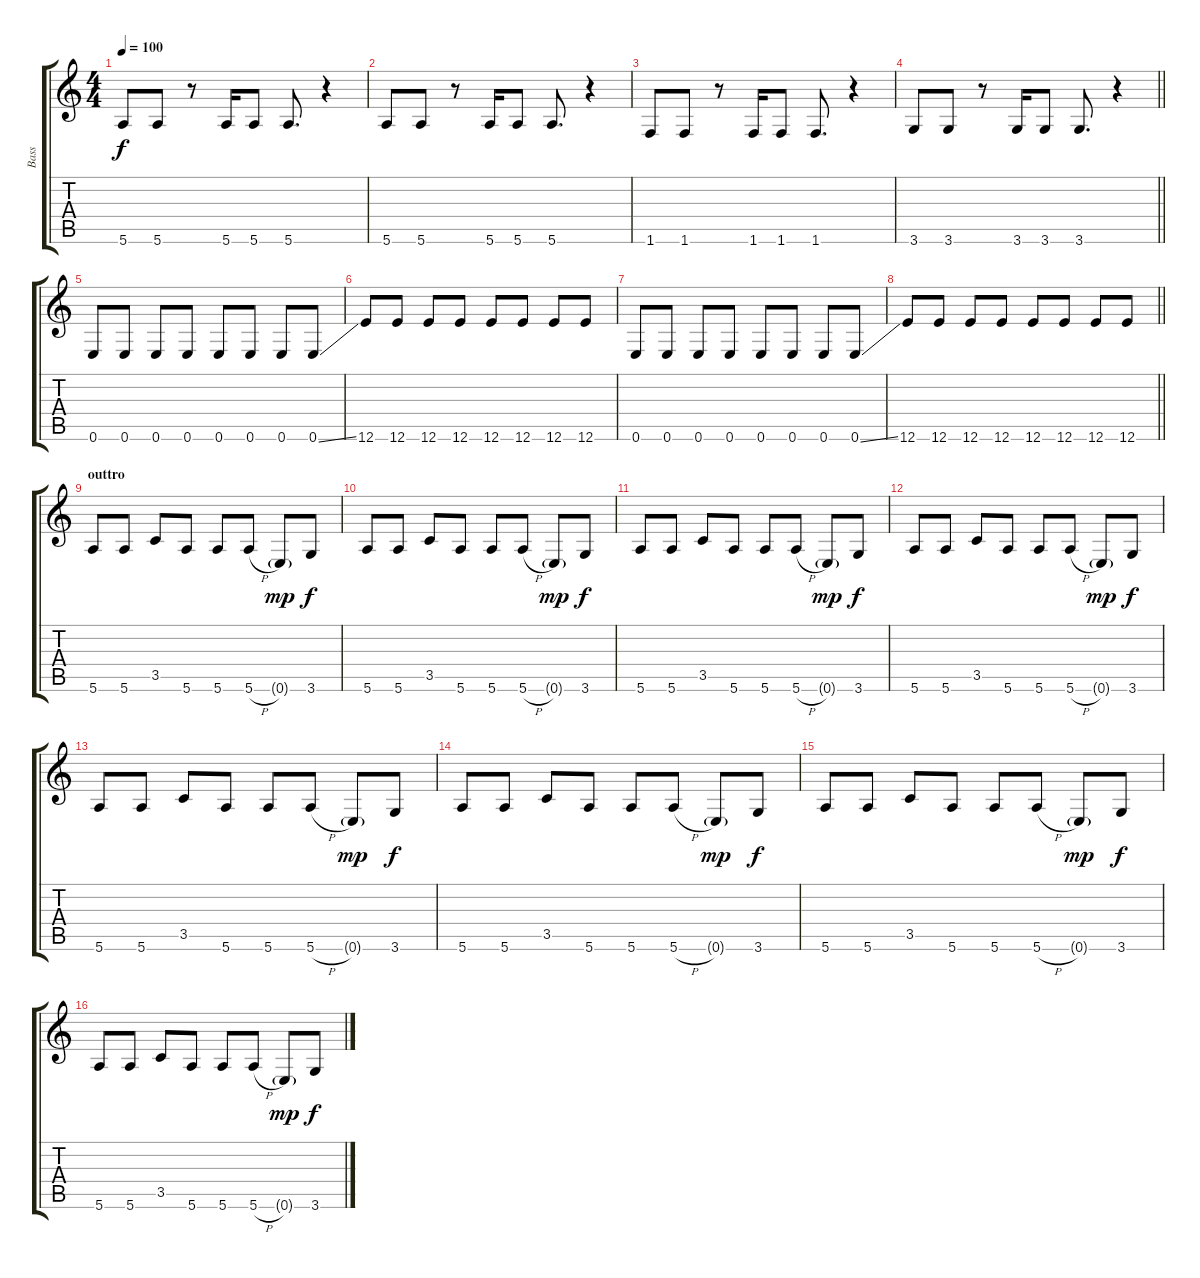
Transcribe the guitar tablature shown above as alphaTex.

\track ("Bass" "Bass") {instrument electricbassfinger}
\staff {score tabs}
\tuning (E4 B3 G3 D3 A2 E2) {hide}
\ts (4 4)
\tempo 100
\clef g2
\ks c
5.6.8{dy f} 5.6.8 r.8 5.6.16 5.6.8 5.6.8{d} r.4 |
5.6.8 5.6.8 r.8 5.6.16 5.6.8 5.6.8{d} r.4 |
1.6.8 1.6.8 r.8 1.6.16 1.6.8 1.6.8{d} r.4 |
\barLineRight lightlight
3.6.8 3.6.8 r.8 3.6.16 3.6.8 3.6.8{d} r.4 |
0.6.8 0.6.8 0.6.8 0.6.8 0.6.8 0.6.8 0.6.8 0.6{ss}.8 |
12.6.8 12.6.8 12.6.8 12.6.8 12.6.8 12.6.8 12.6.8 12.6.8 |
0.6.8 0.6.8 0.6.8 0.6.8 0.6.8 0.6.8 0.6.8 0.6{ss}.8 |
\barLineRight lightlight
12.6.8 12.6.8 12.6.8 12.6.8 12.6.8 12.6.8 12.6.8 12.6.8 |
\section ("" "outtro")
5.6.8 5.6.8 3.5.8 5.6.8 5.6.8 5.6{h}.8 0.6{g}.8{dy mp} 3.6.8{dy f} |
5.6.8 5.6.8 3.5.8 5.6.8 5.6.8 5.6{h}.8 0.6{g}.8{dy mp} 3.6.8{dy f} |
5.6.8 5.6.8 3.5.8 5.6.8 5.6.8 5.6{h}.8 0.6{g}.8{dy mp} 3.6.8{dy f} |
5.6.8 5.6.8 3.5.8 5.6.8 5.6.8 5.6{h}.8 0.6{g}.8{dy mp} 3.6.8{dy f} |
5.6.8 5.6.8 3.5.8 5.6.8 5.6.8 5.6{h}.8 0.6{g}.8{dy mp} 3.6.8{dy f} |
5.6.8 5.6.8 3.5.8 5.6.8 5.6.8 5.6{h}.8 0.6{g}.8{dy mp} 3.6.8{dy f} |
5.6.8 5.6.8 3.5.8 5.6.8 5.6.8 5.6{h}.8 0.6{g}.8{dy mp} 3.6.8{dy f} |
5.6.8 5.6.8 3.5.8 5.6.8 5.6.8 5.6{h}.8 0.6{g}.8{dy mp} 3.6.8{dy f}
